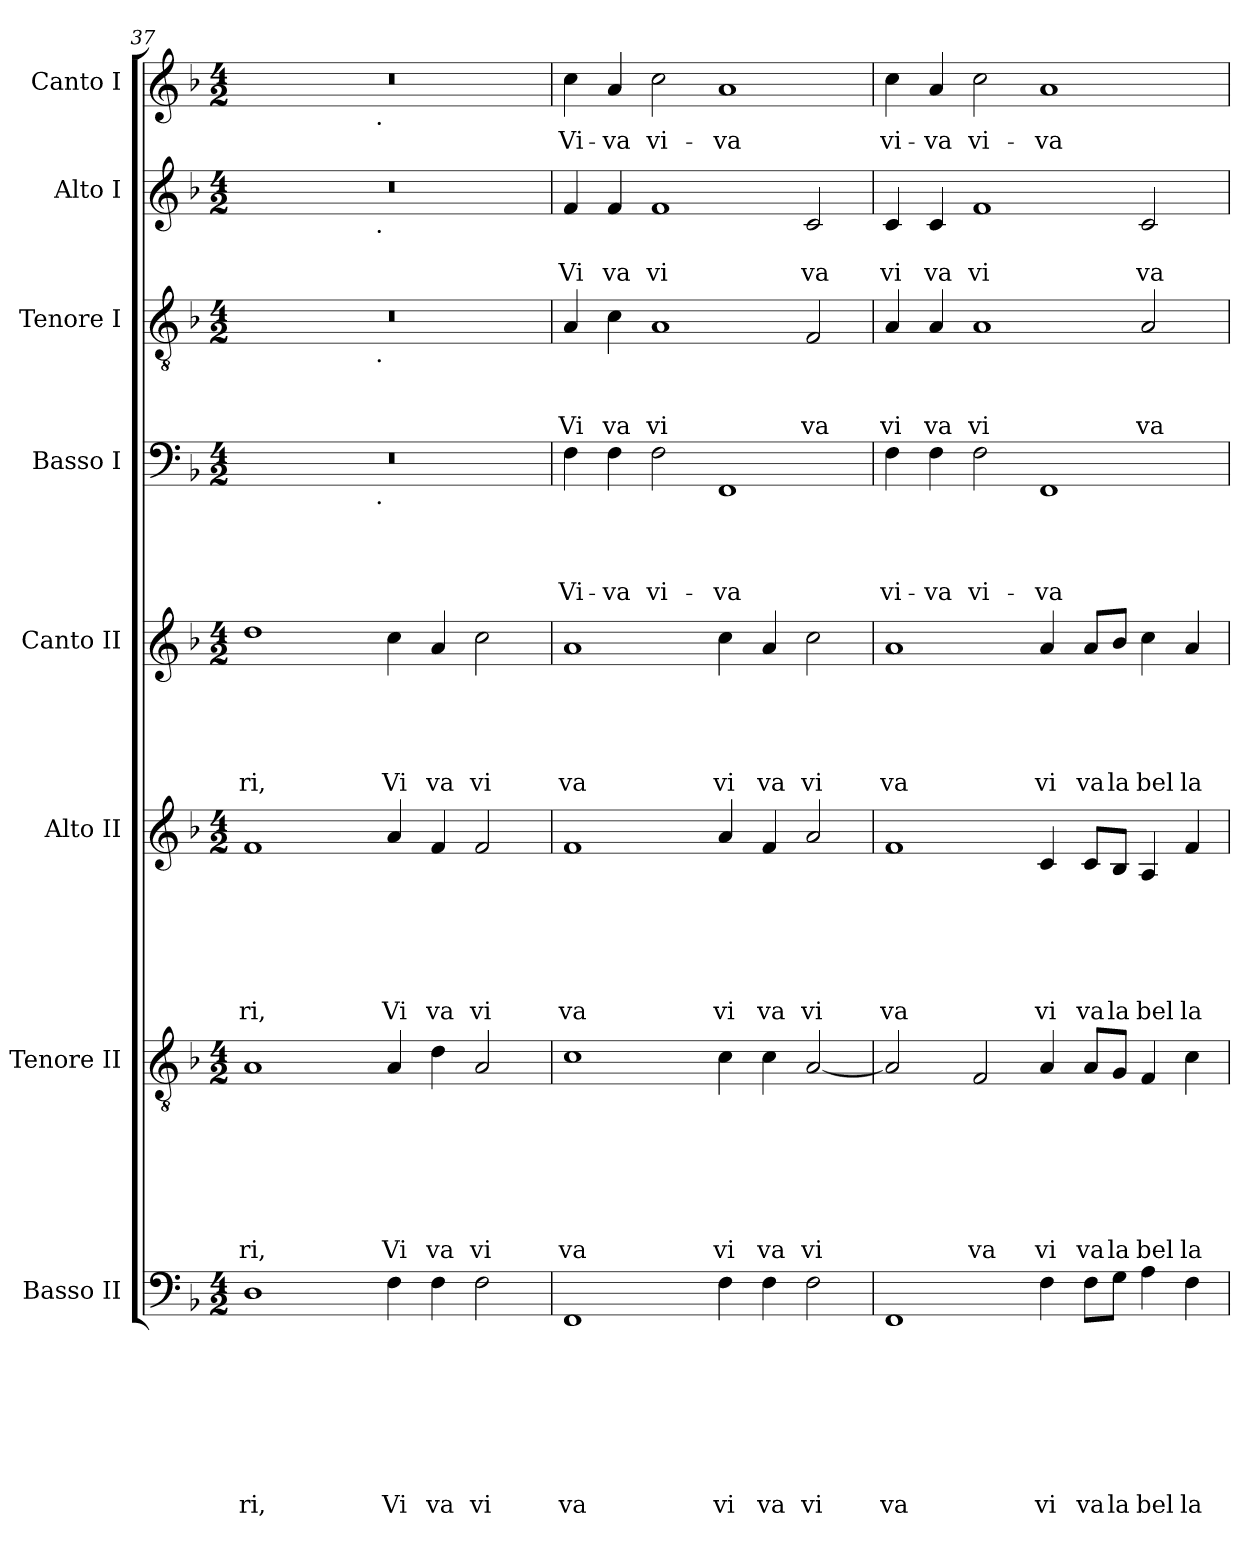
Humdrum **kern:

**kern	**text	**text	**text	**text	**text	**text	**text	**text	**kern	**text	**text	**text	**text	**text	**text	**text	**kern	**text	**text	**text	**text	**text	**text	**kern	**text	**text	**text	**text	**text	**kern	**text	**text	**text	**text	**kern	**text	**text	**text	**kern	**text	**text	**kern	**text
*part8	*part8	*part8	*part8	*part8	*part8	*part8	*part8	*part8	*part7	*part7	*part7	*part7	*part7	*part7	*part7	*part7	*part6	*part6	*part6	*part6	*part6	*part6	*part6	*part5	*part5	*part5	*part5	*part5	*part5	*part4	*part4	*part4	*part4	*part4	*part3	*part3	*part3	*part3	*part2	*part2	*part2	*part1	*part1
*staff8	*staff8	*staff8	*staff8	*staff8	*staff8	*staff8	*staff8	*staff8	*staff7	*staff7	*staff7	*staff7	*staff7	*staff7	*staff7	*staff7	*staff6	*staff6	*staff6	*staff6	*staff6	*staff6	*staff6	*staff5	*staff5	*staff5	*staff5	*staff5	*staff5	*staff4	*staff4	*staff4	*staff4	*staff4	*staff3	*staff3	*staff3	*staff3	*staff2	*staff2	*staff2	*staff1	*staff1
*I"Basso II	*	*	*	*	*	*	*	*	*I"Tenore II	*	*	*	*	*	*	*	*I"Alto II	*	*	*	*	*	*	*I"Canto II	*	*	*	*	*	*I"Basso I	*	*	*	*	*I"Tenore I	*	*	*	*I"Alto I	*	*	*I"Canto I	*
*clefF4	*	*	*	*	*	*	*	*	*clefGv2	*	*	*	*	*	*	*	*clefG2	*	*	*	*	*	*	*clefG2	*	*	*	*	*	*clefF4	*	*	*	*	*clefGv2	*	*	*	*clefG2	*	*	*clefG2	*
*k[b-]	*	*	*	*	*	*	*	*	*k[b-]	*	*	*	*	*	*	*	*k[b-]	*	*	*	*	*	*	*k[b-]	*	*	*	*	*	*k[b-]	*	*	*	*	*k[b-]	*	*	*	*k[b-]	*	*	*k[b-]	*
*F:	*	*	*	*	*	*	*	*	*F:	*	*	*	*	*	*	*	*F:	*	*	*	*	*	*	*F:	*	*	*	*	*	*F:	*	*	*	*	*F:	*	*	*	*F:	*	*	*F:	*
*M4/2	*	*	*	*	*	*	*	*	*M4/2	*	*	*	*	*	*	*	*M4/2	*	*	*	*	*	*	*M4/2	*	*	*	*	*	*M4/2	*	*	*	*	*M4/2	*	*	*	*M4/2	*	*	*M4/2	*
=37	=37	=37	=37	=37	=37	=37	=37	=37	=37	=37	=37	=37	=37	=37	=37	=37	=37	=37	=37	=37	=37	=37	=37	=37	=37	=37	=37	=37	=37	=37	=37	=37	=37	=37	=37	=37	=37	=37	=37	=37	=37	=37	=37
!	!	!	!	!	!	!	!	!LO:LY:b	!	!	!	!	!	!	!	!LO:LY:b	!	!	!	!	!	!	!LO:LY:b	!	!	!	!	!	!LO:LY:b	!	!	!	!	!	!	!	!	!	!	!	!	!	!
*	*	*	*	*	*	*	*	*	*	*	*	*	*	*	*	*	*	*	*	*	*	*	*	*	*	*	*	*	*	*^	*	*	*	*	*^	*	*	*	*^	*	*	*^	*
1D	.	.	.	.	.	.	.	ri,	1A	.	.	.	.	.	.	ri,	1f	.	.	.	.	.	ri,	1dd	.	.	.	.	ri,	0r	2ryy	.	.	.	.	0r	2ryy	.	.	.	0r	2ryy	.	.	0r	2ryy	.
.	.	.	.	.	.	.	.	.	.	.	.	.	.	.	.	.	.	.	.	.	.	.	.	.	.	.	.	.	.	.	4...ryy	.	.	.	.	.	4...ryy	.	.	.	.	4...ryy	.	.	.	4...ryy	.
!	!	!	!	!	!	!	!	!	!	!	!	!	!	!	!	!	!	!	!	!	!	!	!	!	!	!	!	!	!	!	!	!	!	!	!	!	!	!	!	!	!	!	!	!	!	!LO:TX:b:t=.	!
!	!	!	!	!	!	!	!	!	!	!	!	!	!	!	!	!	!	!	!	!	!	!	!	!	!	!	!	!	!	!	!	!	!	!	!	!	!	!	!	!	!	!LO:TX:b:t=.	!	!	!	!	!
!	!	!	!	!	!	!	!	!	!	!	!	!	!	!	!	!	!	!	!	!	!	!	!	!	!	!	!	!	!	!	!	!	!	!	!	!	!LO:TX:b:t=.	!	!	!	!	!	!	!	!	!	!
!	!	!	!	!	!	!	!	!	!	!	!	!	!	!	!	!	!	!	!	!	!	!	!	!	!	!	!	!	!	!	!LO:TX:b:t=.	!	!	!	!	!	!	!	!	!	!	!	!	!	!	!	!
.	.	.	.	.	.	.	.	.	.	.	.	.	.	.	.	.	.	.	.	.	.	.	.	.	.	.	.	.	.	.	1ryy	.	.	.	.	.	1ryy	.	.	.	.	1ryy	.	.	.	1ryy	.
!	!	!	!	!	!	!	!	!LO:LY:b	!	!	!	!	!	!	!	!LO:LY:b	!	!	!	!	!	!	!LO:LY:b	!	!	!	!	!	!LO:LY:b	!	!	!	!	!	!	!	!	!	!	!	!	!	!	!	!	!	!
4F\	.	.	.	.	.	.	.	Vi	4A/	.	.	.	.	.	.	Vi	4a/	.	.	.	.	.	Vi	4cc\	.	.	.	.	Vi	.	.	.	.	.	.	.	.	.	.	.	.	.	.	.	.	.	.
!	!	!	!	!	!	!	!	!LO:LY:b	!	!	!	!	!	!	!	!LO:LY:b	!	!	!	!	!	!	!LO:LY:b	!	!	!	!	!	!LO:LY:b	!	!	!	!	!	!	!	!	!	!	!	!	!	!	!	!	!	!
4F\	.	.	.	.	.	.	.	va	4d\	.	.	.	.	.	.	va	4f/	.	.	.	.	.	va	4a/	.	.	.	.	va	.	.	.	.	.	.	.	.	.	.	.	.	.	.	.	.	.	.
!	!	!	!	!	!	!	!	!LO:LY:b	!	!	!	!	!	!	!	!LO:LY:b	!	!	!	!	!	!	!LO:LY:b	!	!	!	!	!	!LO:LY:b	!	!	!	!	!	!	!	!	!	!	!	!	!	!	!	!	!	!
2F\	.	.	.	.	.	.	.	vi	2A/	.	.	.	.	.	.	vi	2f/	.	.	.	.	.	vi	2cc\	.	.	.	.	vi	.	.	.	.	.	.	.	.	.	.	.	.	.	.	.	.	.	.
.	.	.	.	.	.	.	.	.	.	.	.	.	.	.	.	.	.	.	.	.	.	.	.	.	.	.	.	.	.	.	32ryy	.	.	.	.	.	32ryy	.	.	.	.	32ryy	.	.	.	32ryy	.
=38	=38	=38	=38	=38	=38	=38	=38	=38	=38	=38	=38	=38	=38	=38	=38	=38	=38	=38	=38	=38	=38	=38	=38	=38	=38	=38	=38	=38	=38	=38	=38	=38	=38	=38	=38	=38	=38	=38	=38	=38	=38	=38	=38	=38	=38	=38	=38
!	!	!	!	!	!	!	!	!LO:LY:b	!	!	!	!	!	!	!	!LO:LY:b	!	!	!	!	!	!	!LO:LY:b	!	!	!	!	!	!LO:LY:b	!	!	!	!	!	!LO:LY:b	!	!	!	!	!LO:LY:b	!	!	!	!LO:LY:b	!	!	!LO:LY:b
*	*	*	*	*	*	*	*	*	*	*	*	*	*	*	*	*	*	*	*	*	*	*	*	*	*	*	*	*	*	*v	*v	*	*	*	*	*	*	*	*	*	*v	*v	*	*	*v	*v	*
*	*	*	*	*	*	*	*	*	*	*	*	*	*	*	*	*	*	*	*	*	*	*	*	*	*	*	*	*	*	*	*	*	*	*	*v	*v	*	*	*	*	*	*	*	*
1FF	.	.	.	.	.	.	.	va	1c	.	.	.	.	.	.	va	1f	.	.	.	.	.	va	1a	.	.	.	.	va	4F\	.	.	.	Vi-	4A/	.	.	Vi	4f/	.	Vi	4cc\	Vi-
!	!	!	!	!	!	!	!	!	!	!	!	!	!	!	!	!	!	!	!	!	!	!	!	!	!	!	!	!	!	!	!	!	!	!LO:LY:b	!	!	!	!LO:LY:b	!	!	!LO:LY:b	!	!LO:LY:b
.	.	.	.	.	.	.	.	.	.	.	.	.	.	.	.	.	.	.	.	.	.	.	.	.	.	.	.	.	.	4F\	.	.	.	-va	4c\	.	.	va	4f/	.	va	4a/	-va
!	!	!	!	!	!	!	!	!	!	!	!	!	!	!	!	!	!	!	!	!	!	!	!	!	!	!	!	!	!	!	!	!	!	!LO:LY:b	!	!	!	!LO:LY:b	!	!	!LO:LY:b	!	!LO:LY:b
.	.	.	.	.	.	.	.	.	.	.	.	.	.	.	.	.	.	.	.	.	.	.	.	.	.	.	.	.	.	2F\	.	.	.	vi-	1A	.	.	vi	1f	.	vi	2cc\	vi-
!	!	!	!	!	!	!	!	!LO:LY:b	!	!	!	!	!	!	!	!LO:LY:b	!	!	!	!	!	!	!LO:LY:b	!	!	!	!	!	!LO:LY:b	!	!	!	!	!LO:LY:b	!	!	!	!	!	!	!	!	!LO:LY:b
4F\	.	.	.	.	.	.	.	vi	4c\	.	.	.	.	.	.	vi	4a/	.	.	.	.	.	vi	4cc\	.	.	.	.	vi	1FF	.	.	.	-va	.	.	.	.	.	.	.	1a	-va
!	!	!	!	!	!	!	!	!LO:LY:b	!	!	!	!	!	!	!	!LO:LY:b	!	!	!	!	!	!	!LO:LY:b	!	!	!	!	!	!LO:LY:b	!	!	!	!	!	!	!	!	!	!	!	!	!	!
4F\	.	.	.	.	.	.	.	va	4c\	.	.	.	.	.	.	va	4f/	.	.	.	.	.	va	4a/	.	.	.	.	va	.	.	.	.	.	.	.	.	.	.	.	.	.	.
!	!	!	!	!	!	!	!	!LO:LY:b	!	!	!	!	!	!	!	!LO:LY:b	!	!	!	!	!	!	!LO:LY:b	!	!	!	!	!	!LO:LY:b	!	!	!	!	!	!	!	!	!LO:LY:b	!	!	!LO:LY:b	!	!
2F\	.	.	.	.	.	.	.	vi	[<2A/	.	.	.	.	.	.	vi	2a/	.	.	.	.	.	vi	2cc\	.	.	.	.	vi	.	.	.	.	.	2F/	.	.	va	2c/	.	va	.	.
=39	=39	=39	=39	=39	=39	=39	=39	=39	=39	=39	=39	=39	=39	=39	=39	=39	=39	=39	=39	=39	=39	=39	=39	=39	=39	=39	=39	=39	=39	=39	=39	=39	=39	=39	=39	=39	=39	=39	=39	=39	=39	=39	=39
!	!	!	!	!	!	!	!	!LO:LY:b	!	!	!	!	!	!	!	!	!	!	!	!	!	!	!LO:LY:b	!	!	!	!	!	!LO:LY:b	!	!	!	!	!LO:LY:b	!	!	!	!LO:LY:b	!	!	!LO:LY:b	!	!LO:LY:b
1FF	.	.	.	.	.	.	.	va	2A/]	.	.	.	.	.	.	.	1f	.	.	.	.	.	va	1a	.	.	.	.	va	4F\	.	.	.	vi-	4A/	.	.	vi	4c/	.	vi	4cc\	vi-
!	!	!	!	!	!	!	!	!	!	!	!	!	!	!	!	!	!	!	!	!	!	!	!	!	!	!	!	!	!	!	!	!	!	!LO:LY:b	!	!	!	!LO:LY:b	!	!	!LO:LY:b	!	!LO:LY:b
.	.	.	.	.	.	.	.	.	.	.	.	.	.	.	.	.	.	.	.	.	.	.	.	.	.	.	.	.	.	4F\	.	.	.	-va	4A/	.	.	va	4c/	.	va	4a/	-va
!	!	!	!	!	!	!	!	!	!	!	!	!	!	!	!	!LO:LY:b	!	!	!	!	!	!	!	!	!	!	!	!	!	!	!	!	!	!LO:LY:b	!	!	!	!LO:LY:b	!	!	!LO:LY:b	!	!LO:LY:b
.	.	.	.	.	.	.	.	.	2F/	.	.	.	.	.	.	va	.	.	.	.	.	.	.	.	.	.	.	.	.	2F\	.	.	.	vi-	1A	.	.	vi	1f	.	vi	2cc\	vi-
!	!	!	!	!	!	!	!	!LO:LY:b	!	!	!	!	!	!	!	!LO:LY:b	!	!	!	!	!	!	!LO:LY:b	!	!	!	!	!	!LO:LY:b	!	!	!	!	!LO:LY:b	!	!	!	!	!	!	!	!	!LO:LY:b
4F\	.	.	.	.	.	.	.	vi	4A/	.	.	.	.	.	.	vi	4c/	.	.	.	.	.	vi	4a/	.	.	.	.	vi	1FF	.	.	.	-va	.	.	.	.	.	.	.	1a	-va
!	!	!	!	!	!	!	!	!LO:LY:b	!	!	!	!	!	!	!	!LO:LY:b	!	!	!	!	!	!	!LO:LY:b	!	!	!	!	!	!LO:LY:b	!	!	!	!	!	!	!	!	!	!	!	!	!	!
8F\L	.	.	.	.	.	.	.	va	8A/L	.	.	.	.	.	.	va	8c/L	.	.	.	.	.	va	8a/L	.	.	.	.	va	.	.	.	.	.	.	.	.	.	.	.	.	.	.
!	!	!	!	!	!	!	!	!LO:LY:b	!	!	!	!	!	!	!	!LO:LY:b	!	!	!	!	!	!	!LO:LY:b	!	!	!	!	!	!LO:LY:b	!	!	!	!	!	!	!	!	!	!	!	!	!	!
8G\J	.	.	.	.	.	.	.	la	8G/J	.	.	.	.	.	.	la	8B-/J	.	.	.	.	.	la	8b-/J	.	.	.	.	la	.	.	.	.	.	.	.	.	.	.	.	.	.	.
!	!	!	!	!	!	!	!	!LO:LY:b	!	!	!	!	!	!	!	!LO:LY:b	!	!	!	!	!	!	!LO:LY:b	!	!	!	!	!	!LO:LY:b	!	!	!	!	!	!	!	!	!LO:LY:b	!	!	!LO:LY:b	!	!
4A\	.	.	.	.	.	.	.	bel	4F/	.	.	.	.	.	.	bel	4A/	.	.	.	.	.	bel	4cc\	.	.	.	.	bel	.	.	.	.	.	2A/	.	.	va	2c/	.	va	.	.
!	!	!	!	!	!	!	!	!LO:LY:b	!	!	!	!	!	!	!	!LO:LY:b	!	!	!	!	!	!	!LO:LY:b	!	!	!	!	!	!LO:LY:b	!	!	!	!	!	!	!	!	!	!	!	!	!	!
4F\	.	.	.	.	.	.	.	la	4c\	.	.	.	.	.	.	la	4f/	.	.	.	.	.	la	4a/	.	.	.	.	la	.	.	.	.	.	.	.	.	.	.	.	.	.	.
=	=	=	=	=	=	=	=	=	=	=	=	=	=	=	=	=	=	=	=	=	=	=	=	=	=	=	=	=	=	=	=	=	=	=	=	=	=	=	=	=	=	=	=
*-	*-	*-	*-	*-	*-	*-	*-	*-	*-	*-	*-	*-	*-	*-	*-	*-	*-	*-	*-	*-	*-	*-	*-	*-	*-	*-	*-	*-	*-	*-	*-	*-	*-	*-	*-	*-	*-	*-	*-	*-	*-	*-	*-
